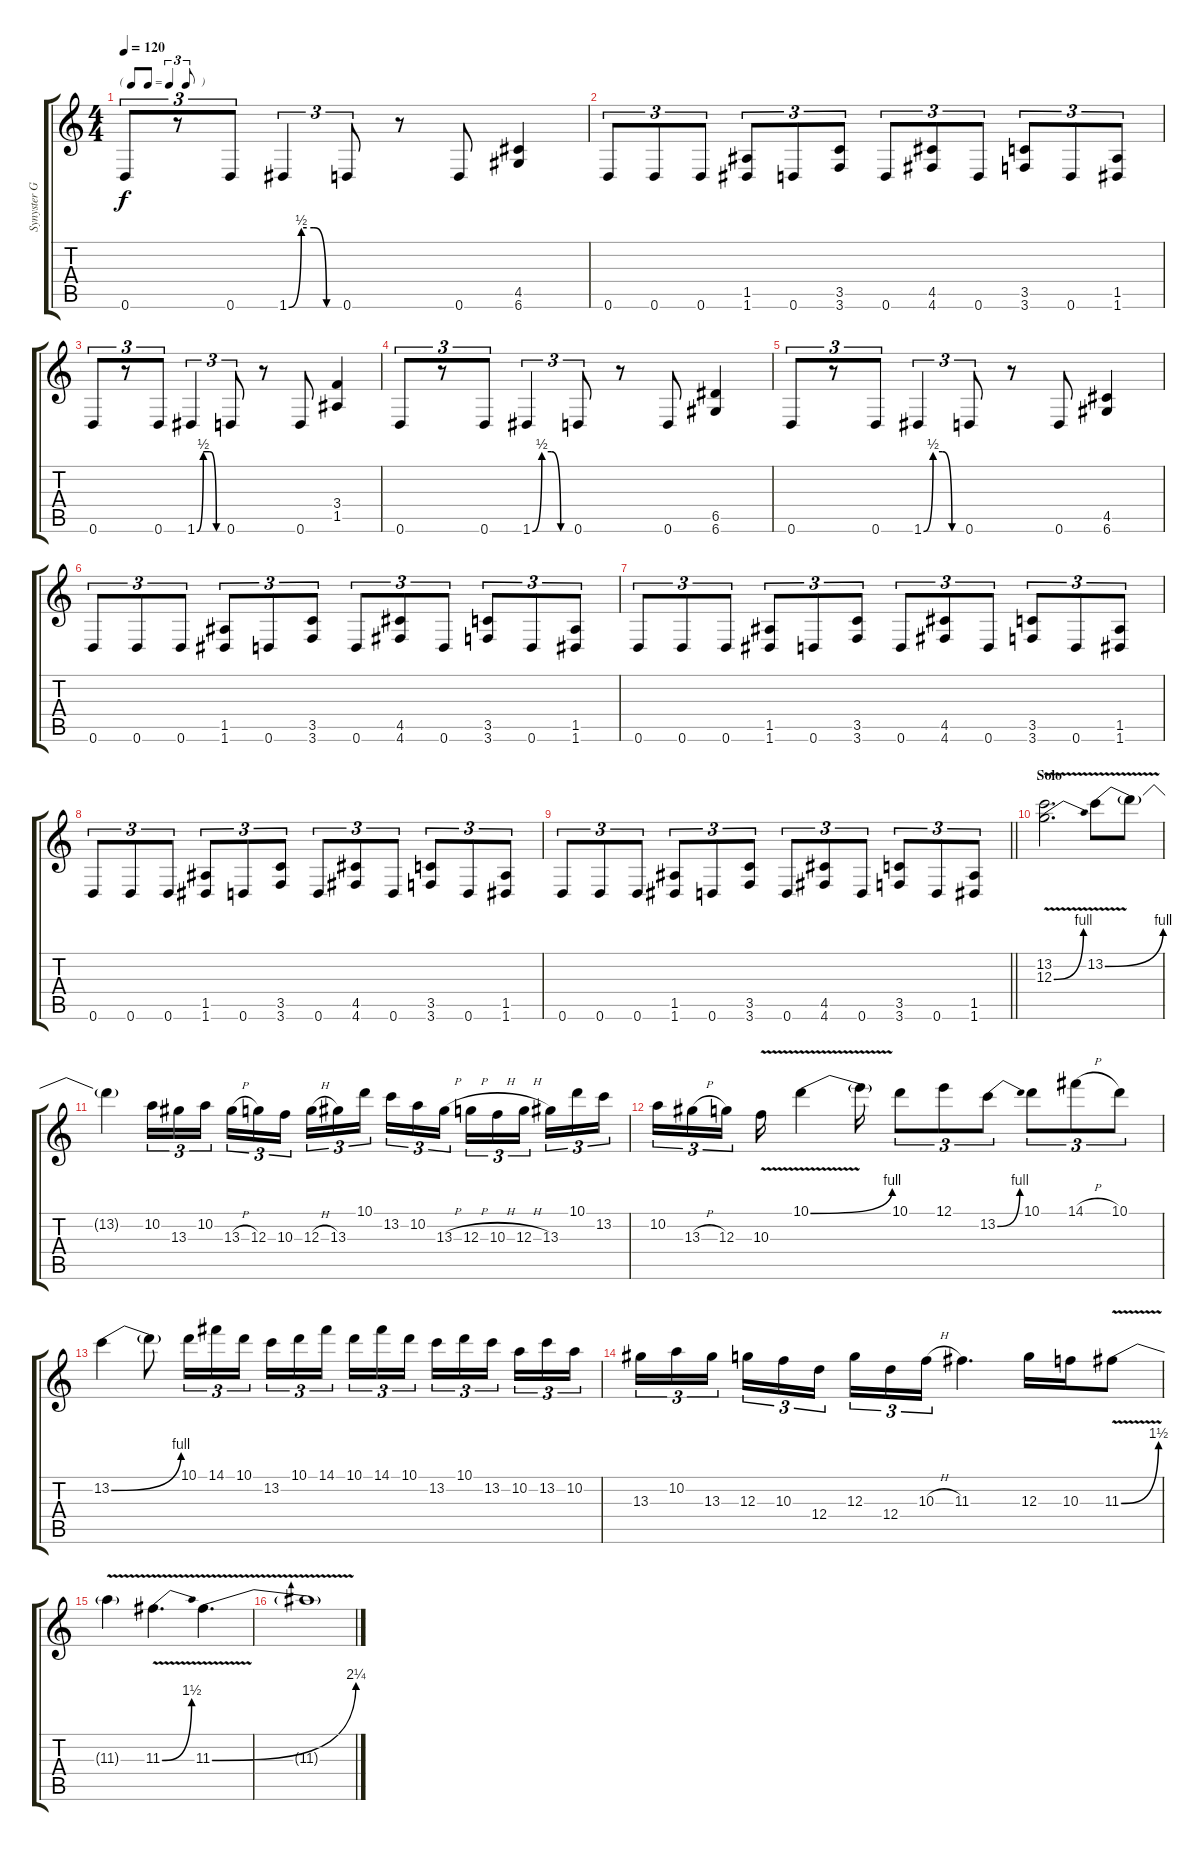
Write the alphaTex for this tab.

\track ("Synyster Gates" "Synyster G") {instrument distortionguitar}
\staff {score tabs}
\tuning (E4 B3 G3 D3 A2 D2) {hide}
\ts (4 4)
\tf triplet8th
\tempo 120
\clef g2
\ks c
0.6.8{tu (3 2) dy f} r.8{tu (3 2)} 0.6.8{tu (3 2)} 1.6{be (custom 0 0 15 2 30 2 45 0 60 0)}.4{tu (3 2)} 0.6.8{tu (3 2)} r.8 0.6.8 (4.5 6.6).4 |
0.6.8{tu (3 2)} 0.6.8{tu (3 2)} 0.6.8{tu (3 2)} (1.5 1.6).8{tu (3 2)} 0.6.8{tu (3 2)} (3.5 3.6).8{tu (3 2)} 0.6.8{tu (3 2)} (4.5 4.6).8{tu (3 2)} 0.6.8{tu (3 2)} (3.5 3.6).8{tu (3 2)} 0.6.8{tu (3 2)} (1.5 1.6).8{tu (3 2)} |
0.6.8{tu (3 2)} r.8{tu (3 2)} 0.6.8{tu (3 2)} 1.6{be (custom 0 0 15 2 30 2 45 0 60 0)}.4{tu (3 2)} 0.6.8{tu (3 2)} r.8 0.6.8 (3.4 1.5).4 |
0.6.8{tu (3 2)} r.8{tu (3 2)} 0.6.8{tu (3 2)} 1.6{be (custom 0 0 15 2 30 2 45 0 60 0)}.4{tu (3 2)} 0.6.8{tu (3 2)} r.8 0.6.8 (6.5 6.6).4 |
0.6.8{tu (3 2)} r.8{tu (3 2)} 0.6.8{tu (3 2)} 1.6{be (custom 0 0 15 2 30 2 45 0 60 0)}.4{tu (3 2)} 0.6.8{tu (3 2)} r.8 0.6.8 (4.5 6.6).4 |
0.6.8{tu (3 2)} 0.6.8{tu (3 2)} 0.6.8{tu (3 2)} (1.5 1.6).8{tu (3 2)} 0.6.8{tu (3 2)} (3.5 3.6).8{tu (3 2)} 0.6.8{tu (3 2)} (4.5 4.6).8{tu (3 2)} 0.6.8{tu (3 2)} (3.5 3.6).8{tu (3 2)} 0.6.8{tu (3 2)} (1.5 1.6).8{tu (3 2)} |
0.6.8{tu (3 2)} 0.6.8{tu (3 2)} 0.6.8{tu (3 2)} (1.5 1.6).8{tu (3 2)} 0.6.8{tu (3 2)} (3.5 3.6).8{tu (3 2)} 0.6.8{tu (3 2)} (4.5 4.6).8{tu (3 2)} 0.6.8{tu (3 2)} (3.5 3.6).8{tu (3 2)} 0.6.8{tu (3 2)} (1.5 1.6).8{tu (3 2)} |
0.6.8{tu (3 2)} 0.6.8{tu (3 2)} 0.6.8{tu (3 2)} (1.5 1.6).8{tu (3 2)} 0.6.8{tu (3 2)} (3.5 3.6).8{tu (3 2)} 0.6.8{tu (3 2)} (4.5 4.6).8{tu (3 2)} 0.6.8{tu (3 2)} (3.5 3.6).8{tu (3 2)} 0.6.8{tu (3 2)} (1.5 1.6).8{tu (3 2)} |
\barLineRight lightlight
0.6.8{tu (3 2)} 0.6.8{tu (3 2)} 0.6.8{tu (3 2)} (1.5 1.6).8{tu (3 2)} 0.6.8{tu (3 2)} (3.5 3.6).8{tu (3 2)} 0.6.8{tu (3 2)} (4.5 4.6).8{tu (3 2)} 0.6.8{tu (3 2)} (3.5 3.6).8{tu (3 2)} 0.6.8{tu (3 2)} (1.5 1.6).8{tu (3 2)} |
\section ("" "Solo")
(13.2 12.3{be (bend 0 0 60 4) v}).2{d} 13.2{be (bend 0 0 60 4) v}.8 13.2{t}.8 |
13.2{t}.4 10.2.16{tu (3 2)} 13.3.16{tu (3 2)} 10.2.16{tu (3 2) beam splitsecondary} 13.3{h}.16{tu (3 2)} 12.3.16{tu (3 2)} 10.3.16{tu (3 2)} 12.3{h}.16{tu (3 2)} 13.3.16{tu (3 2)} 10.1.16{tu (3 2) beam splitsecondary} 13.2.16{tu (3 2)} 10.2.16{tu (3 2)} 13.3{h}.16{tu (3 2)} 12.3{h}.16{tu (3 2)} 10.3{h}.16{tu (3 2)} 12.3{h}.16{tu (3 2) beam splitsecondary} 13.3.16{tu (3 2)} 10.1.16{tu (3 2)} 13.2.16{tu (3 2)} |
10.2.16{tu (3 2)} 13.3{h}.16{tu (3 2)} 12.3.16{tu (3 2) beam splitsecondary} 10.3{v}.16 10.1{be (bend 0 0 60 4) v}.4 10.1{t}.16 10.1.8{tu (3 2)} 12.1.8{tu (3 2)} 13.2{be (bend 0 0 60 4)}.8{tu (3 2)} 10.1.8{tu (3 2)} 14.1{h}.8{tu (3 2)} 10.1.8{tu (3 2)} |
13.2{be (bend 0 0 60 4)}.4 13.2{t}.8 10.1.16{tu (3 2)} 14.1.16{tu (3 2)} 10.1.16{tu (3 2)} 13.2.16{tu (3 2)} 10.1.16{tu (3 2)} 14.1.16{tu (3 2) beam splitsecondary} 10.1.16{tu (3 2)} 14.1.16{tu (3 2)} 10.1.16{tu (3 2)} 13.2.16{tu (3 2)} 10.1.16{tu (3 2)} 13.2.16{tu (3 2) beam splitsecondary} 10.2.16{tu (3 2)} 13.2.16{tu (3 2)} 10.2.16{tu (3 2)} |
13.3.16{tu (3 2)} 10.2.16{tu (3 2)} 13.3.16{tu (3 2) beam splitsecondary} 12.3.16{tu (3 2)} 10.3.16{tu (3 2)} 12.4.16{tu (3 2)} 12.3.16{tu (3 2)} 12.4.16{tu (3 2)} 10.3{h}.16{tu (3 2)} 11.3.4{d} 12.3.16 10.3.16 11.3{be (bend 0 0 60 6) v}.8 |
11.3{t}.4 11.3{be (bend 0 0 60 6) v}.4{d} 11.3{be (bend 0 0 60 9) v}.4{d} |
11.3{t}.1
